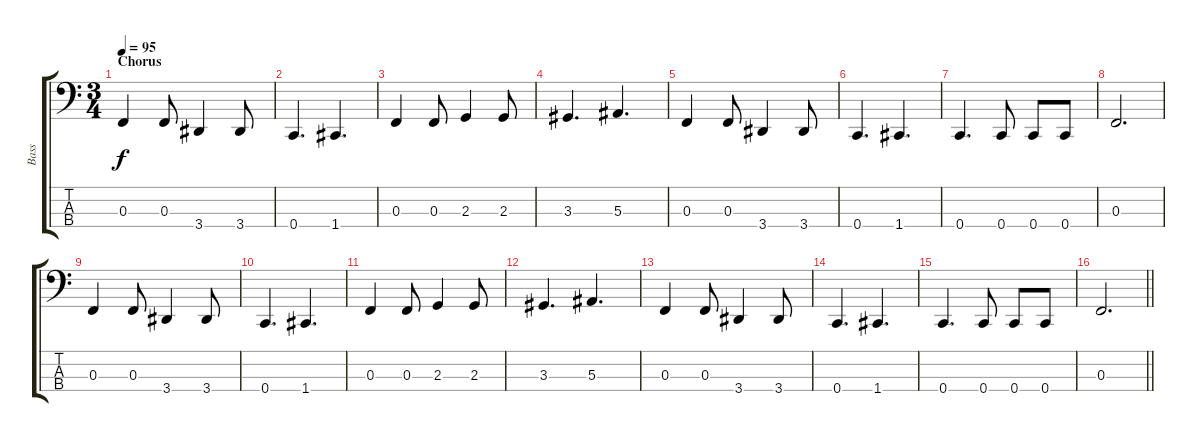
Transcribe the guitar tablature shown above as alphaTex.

\track ("Bass" "Bass") {instrument electricbassfinger}
\staff {score tabs}
\tuning (Eb2 Bb1 F1 C1) {hide}
\ts (3 4)
\section ("" "Chorus")
\tempo 95
\clef f4
\ks c
0.3.4{dy f} 0.3.8 3.4.4 3.4.8 |
0.4.4{d} 1.4.4{d} |
0.3.4 0.3.8 2.3.4 2.3.8 |
3.3.4{d} 5.3.4{d} |
0.3.4 0.3.8 3.4.4 3.4.8 |
0.4.4{d} 1.4.4{d} |
0.4.4{d} 0.4.8 0.4.8 0.4.8 |
0.3.2{d} |
0.3.4 0.3.8 3.4.4 3.4.8 |
0.4.4{d} 1.4.4{d} |
0.3.4 0.3.8 2.3.4 2.3.8 |
3.3.4{d} 5.3.4{d} |
0.3.4 0.3.8 3.4.4 3.4.8 |
0.4.4{d} 1.4.4{d} |
0.4.4{d} 0.4.8 0.4.8 0.4.8 |
\barLineRight lightlight
0.3.2{d}
